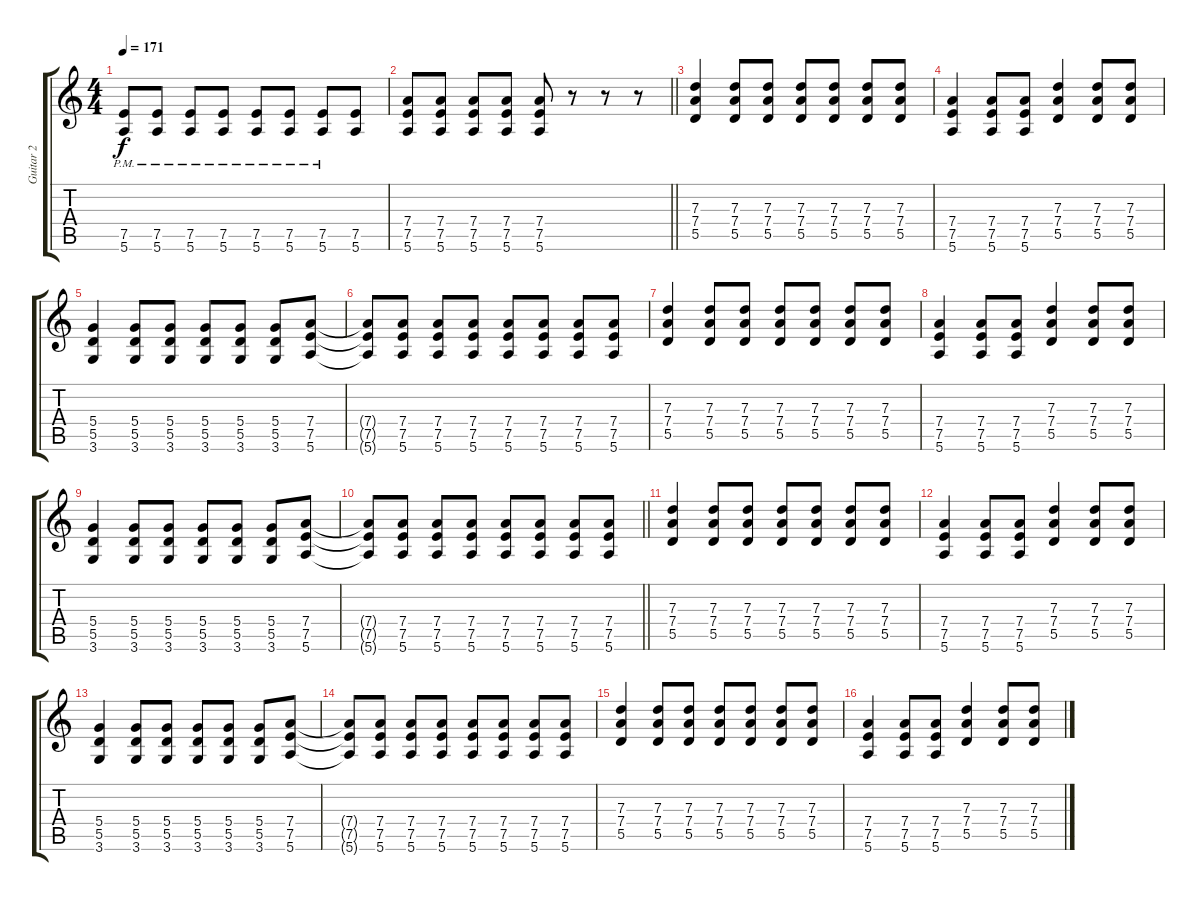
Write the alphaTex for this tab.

\track ("Guitar 2" "Guitar 2") {instrument overdrivenguitar}
\staff {score tabs}
\tuning (E4 B3 G3 D3 A2 E2) {hide}
\ts (4 4)
\tempo 171
\clef g2
\ks c
(7.5{pm} 5.6{pm}).8{dy f} (7.5{pm} 5.6{pm}).8 (7.5{pm} 5.6{pm}).8 (7.5{pm} 5.6{pm}).8 (7.5{pm} 5.6{pm}).8 (7.5{pm} 5.6{pm}).8 (7.5{pm} 5.6{pm}).8 (7.5 5.6).8 |
\barLineRight lightlight
(7.4 7.5 5.6).8 (7.4 7.5 5.6).8 (7.4 7.5 5.6).8 (7.4 7.5 5.6).8 (7.4 7.5 5.6).8 r.8 r.8 r.8 |
(7.3 7.4 5.5).4 (7.3 7.4 5.5).8 (7.3 7.4 5.5).8 (7.3 7.4 5.5).8 (7.3 7.4 5.5).8 (7.3 7.4 5.5).8 (7.3 7.4 5.5).8 |
(7.4 7.5 5.6).4 (7.4 7.5 5.6).8 (7.4 7.5 5.6).8 (7.3 7.4 5.5).4 (7.3 7.4 5.5).8 (7.3 7.4 5.5).8 |
(5.4 5.5 3.6).4 (5.4 5.5 3.6).8 (5.4 5.5 3.6).8 (5.4 5.5 3.6).8 (5.4 5.5 3.6).8 (5.4 5.5 3.6).8 (7.4 7.5 5.6).8 |
(7.4{t} 7.5{t} 5.6{t}).8 (7.4 7.5 5.6).8 (7.4 7.5 5.6).8 (7.4 7.5 5.6).8 (7.4 7.5 5.6).8 (7.4 7.5 5.6).8 (7.4 7.5 5.6).8 (7.4 7.5 5.6).8 |
(7.3 7.4 5.5).4 (7.3 7.4 5.5).8 (7.3 7.4 5.5).8 (7.3 7.4 5.5).8 (7.3 7.4 5.5).8 (7.3 7.4 5.5).8 (7.3 7.4 5.5).8 |
(7.4 7.5 5.6).4 (7.4 7.5 5.6).8 (7.4 7.5 5.6).8 (7.3 7.4 5.5).4 (7.3 7.4 5.5).8 (7.3 7.4 5.5).8 |
(5.4 5.5 3.6).4 (5.4 5.5 3.6).8 (5.4 5.5 3.6).8 (5.4 5.5 3.6).8 (5.4 5.5 3.6).8 (5.4 5.5 3.6).8 (7.4 7.5 5.6).8 |
\barLineRight lightlight
(7.4{t} 7.5{t} 5.6{t}).8 (7.4 7.5 5.6).8 (7.4 7.5 5.6).8 (7.4 7.5 5.6).8 (7.4 7.5 5.6).8 (7.4 7.5 5.6).8 (7.4 7.5 5.6).8 (7.4 7.5 5.6).8 |
(7.3 7.4 5.5).4 (7.3 7.4 5.5).8 (7.3 7.4 5.5).8 (7.3 7.4 5.5).8 (7.3 7.4 5.5).8 (7.3 7.4 5.5).8 (7.3 7.4 5.5).8 |
(7.4 7.5 5.6).4 (7.4 7.5 5.6).8 (7.4 7.5 5.6).8 (7.3 7.4 5.5).4 (7.3 7.4 5.5).8 (7.3 7.4 5.5).8 |
(5.4 5.5 3.6).4 (5.4 5.5 3.6).8 (5.4 5.5 3.6).8 (5.4 5.5 3.6).8 (5.4 5.5 3.6).8 (5.4 5.5 3.6).8 (7.4 7.5 5.6).8 |
(7.4{t} 7.5{t} 5.6{t}).8 (7.4 7.5 5.6).8 (7.4 7.5 5.6).8 (7.4 7.5 5.6).8 (7.4 7.5 5.6).8 (7.4 7.5 5.6).8 (7.4 7.5 5.6).8 (7.4 7.5 5.6).8 |
(7.3 7.4 5.5).4 (7.3 7.4 5.5).8 (7.3 7.4 5.5).8 (7.3 7.4 5.5).8 (7.3 7.4 5.5).8 (7.3 7.4 5.5).8 (7.3 7.4 5.5).8 |
(7.4 7.5 5.6).4 (7.4 7.5 5.6).8 (7.4 7.5 5.6).8 (7.3 7.4 5.5).4 (7.3 7.4 5.5).8 (7.3 7.4 5.5).8
